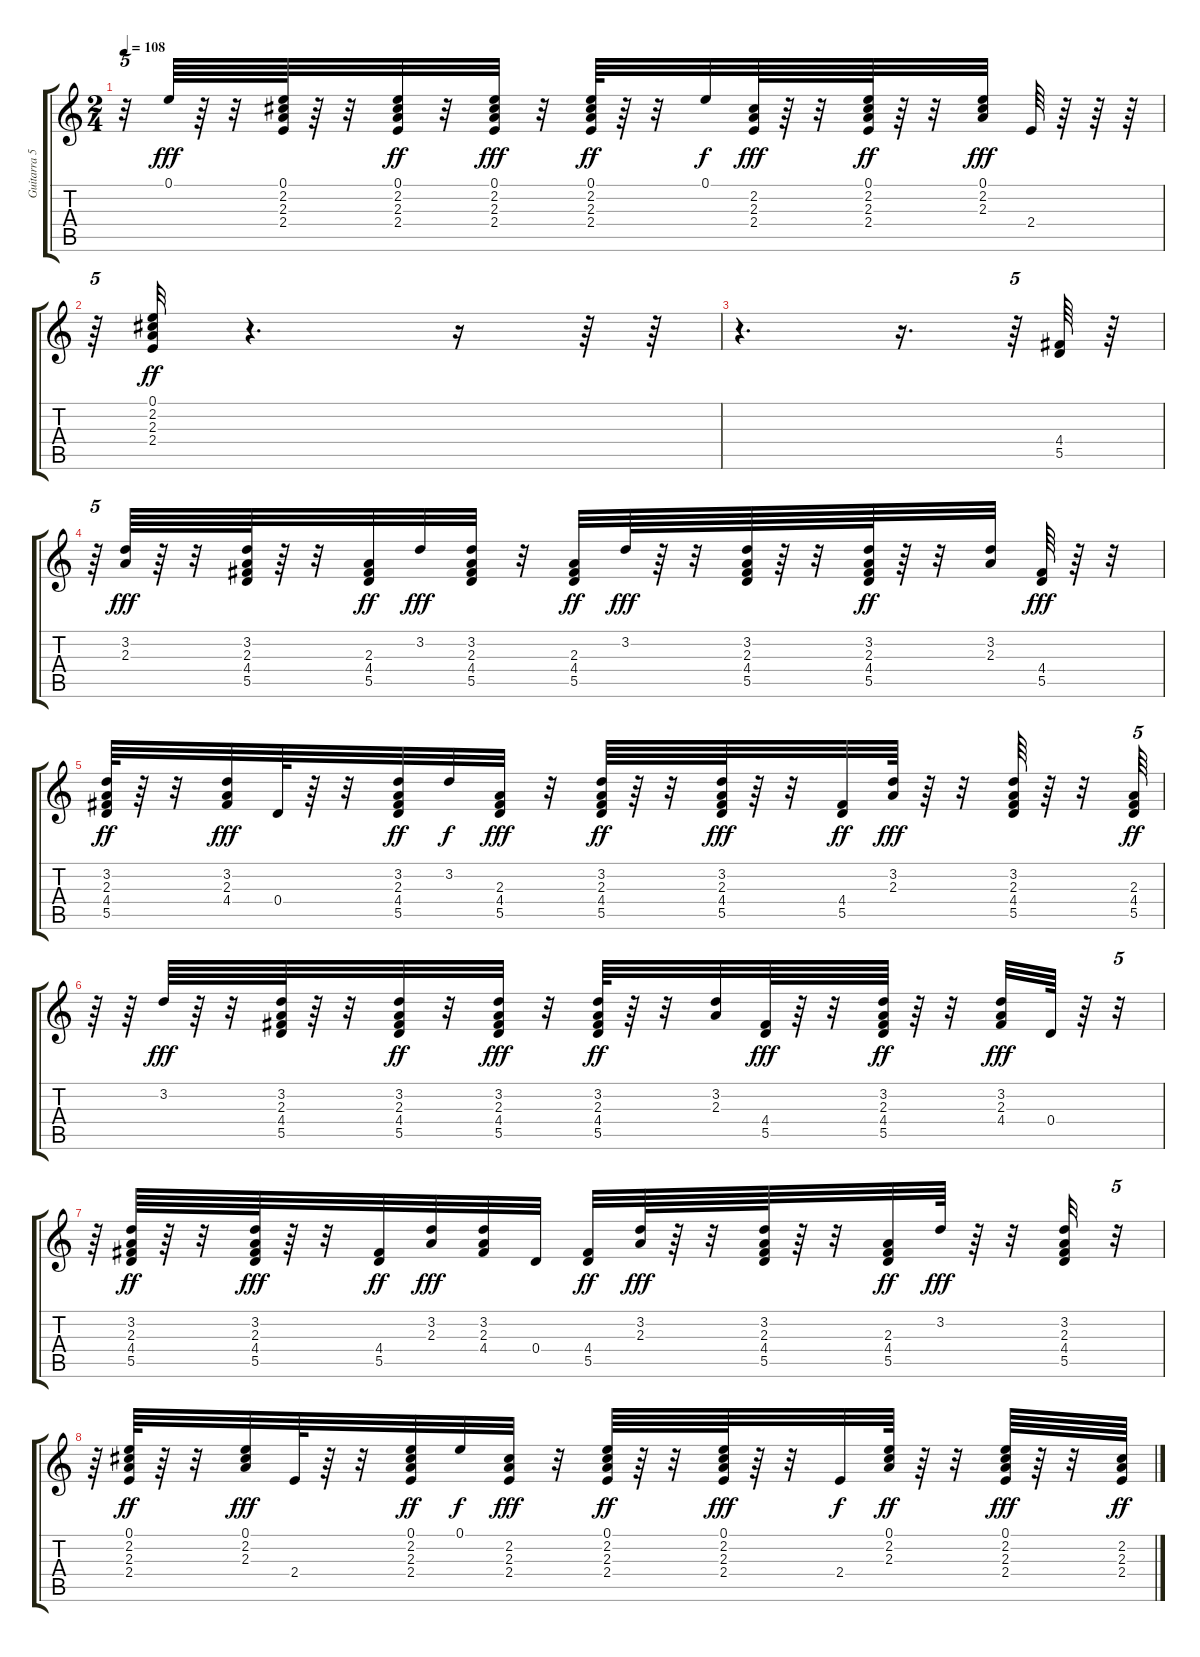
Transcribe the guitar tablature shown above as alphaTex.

\track ("Guitarra 5" "Guitarra 5") {instrument acousticguitarsteel}
\staff {score tabs}
\tuning (E4 B3 G3 D3 A2 E2) {hide}
\ts (2 4)
\tempo 108
\clef g2
\ks c
r.32{tu (5 4) dy ff} 0.1.64{dy fff} r.64 r.32 (0.1 2.2 2.3 2.4).64 r.64 r.32 (0.1 2.2 2.3 2.4).32{dy ff} r.32 (0.1 2.2 2.3 2.4).32{dy fff} r.32 (0.1 2.2 2.3 2.4).64{dy ff} r.64 r.32 0.1.32{dy f} (2.2 2.3 2.4).64{dy fff} r.64 r.32 (0.1 2.2 2.3 2.4).64{dy ff} r.64 r.32 (0.1 2.2 2.3).32{dy fff} 2.4.64 r.64 r.64 r.64 |
r.64{tu (5 4)} (0.1 2.2 2.3 2.4).32{dy ff} r.4{d} r.16 r.64 r.64 |
r.4{d} r.16{d} r.64{tu (5 4)} (4.4 5.5).64 r.64 |
r.64{tu (5 4)} (3.2 2.3).64{dy fff} r.64 r.32 (3.2 2.3 4.4 5.5).64 r.64 r.32 (2.3 4.4 5.5).32{dy ff} 3.2.32{dy fff} (3.2 2.3 4.4 5.5).32 r.32 (2.3 4.4 5.5).32{dy ff} 3.2.64{dy fff} r.64 r.32 (3.2 2.3 4.4 5.5).64 r.64 r.32 (3.2 2.3 4.4 5.5).64{dy ff} r.64 r.32 (3.2 2.3).32 (4.4 5.5).64{dy fff} r.64 r.32 |
(3.2 2.3 4.4 5.5).64{dy ff} r.64 r.32 (3.2 2.3 4.4).32{dy fff} 0.4.64 r.64 r.32 (3.2 2.3 4.4 5.5).32{dy ff} 3.2.32{dy f} (2.3 4.4 5.5).32{dy fff} r.32 (3.2 2.3 4.4 5.5).64{dy ff} r.64 r.32 (3.2 2.3 4.4 5.5).64{dy fff} r.64 r.32 (4.4 5.5).32{dy ff} (3.2 2.3).64{dy fff} r.64 r.32 (3.2 2.3 4.4 5.5).64 r.64 r.32 (2.3 4.4 5.5).64{tu (5 4) dy ff} |
r.64 r.64 3.2.64{dy fff} r.64 r.32 (3.2 2.3 4.4 5.5).64 r.64 r.32 (3.2 2.3 4.4 5.5).32{dy ff} r.32 (3.2 2.3 4.4 5.5).32{dy fff} r.32 (3.2 2.3 4.4 5.5).64{dy ff} r.64 r.32 (3.2 2.3).32 (4.4 5.5).64{dy fff} r.64 r.32 (3.2 2.3 4.4 5.5).64{dy ff} r.64 r.32 (3.2 2.3 4.4).32{dy fff} 0.4.64 r.64 r.32{tu (5 4)} |
r.64 (3.2 2.3 4.4 5.5).64{dy ff} r.64 r.32 (3.2 2.3 4.4 5.5).64{dy fff} r.64 r.32 (4.4 5.5).32{dy ff} (3.2 2.3).32{dy fff} (3.2 2.3 4.4).32 0.4.32 (4.4 5.5).32{dy ff} (3.2 2.3).64{dy fff} r.64 r.32 (3.2 2.3 4.4 5.5).64 r.64 r.32 (2.3 4.4 5.5).32{dy ff} 3.2.64{dy fff} r.64 r.32 (3.2 2.3 4.4 5.5).32 r.32{tu (5 4)} |
r.64 (0.1 2.2 2.3 2.4).64{dy ff} r.64 r.32 (0.1 2.2 2.3).32{dy fff} 2.4.64 r.64 r.32 (0.1 2.2 2.3 2.4).32{dy ff} 0.1.32{dy f} (2.2 2.3 2.4).32{dy fff} r.32 (0.1 2.2 2.3 2.4).64{dy ff} r.64 r.32 (0.1 2.2 2.3 2.4).64{dy fff} r.64 r.32 2.4.32{dy f} (0.1 2.2 2.3).64{dy ff} r.64 r.32 (0.1 2.2 2.3 2.4).64{dy fff} r.64 r.32 (2.2 2.3 2.4).64{dy ff}
